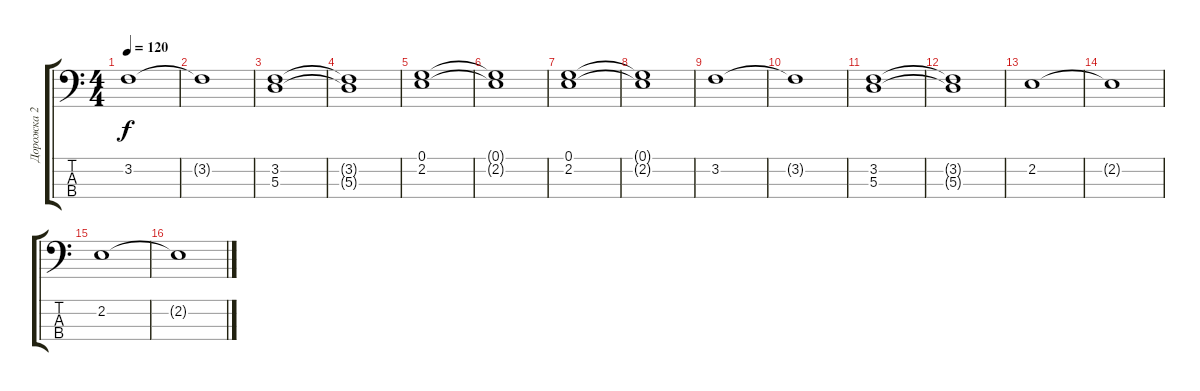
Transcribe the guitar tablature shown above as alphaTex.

\track ("Дорожка 2" "Дорожка 2") {instrument electricbassfinger}
\staff {score tabs}
\tuning (G2 D2 A1 E1) {hide}
\ts (4 4)
\tempo 120
\clef f4
\ks c
3.2.1{dy f} |
3.2{t}.1 |
(3.2 5.3).1 |
(3.2{t} 5.3{t}).1 |
(0.1 2.2).1 |
(0.1{t} 2.2{t}).1 |
(0.1 2.2).1 |
(0.1{t} 2.2{t}).1 |
3.2.1 |
3.2{t}.1 |
(3.2 5.3).1 |
(3.2{t} 5.3{t}).1 |
2.2.1 |
2.2{t}.1 |
2.2.1 |
2.2{t}.1
